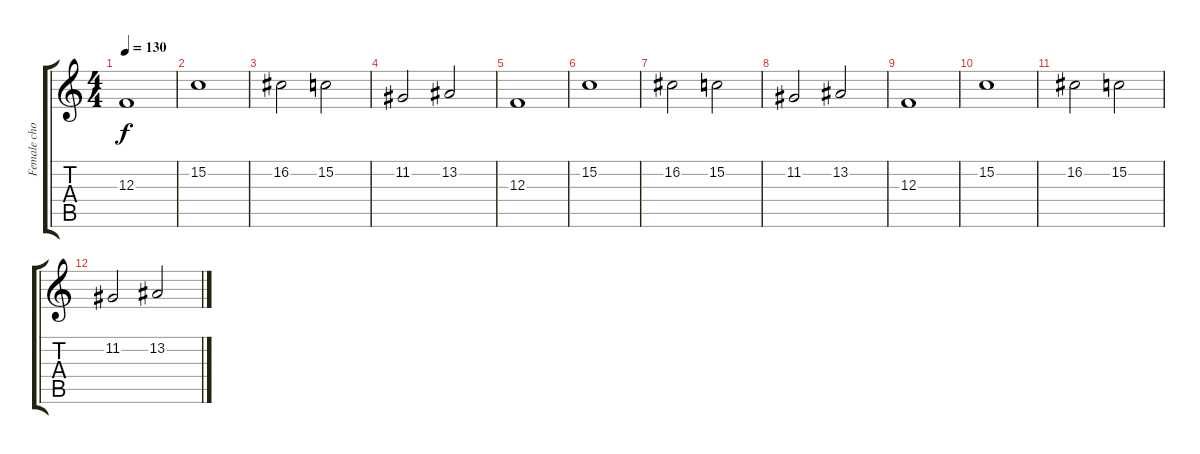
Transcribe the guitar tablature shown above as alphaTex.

\track ("Female choir and Sting Ensemble" "Female cho") {instrument stringensemble1}
\staff {score tabs}
\tuning (D4 A3 F3 C3 G2 D2) {hide}
\ts (4 4)
\tempo 130
\clef g2
\ks c
12.3.1{dy f instrument stringensemble1} |
15.2.1 |
16.2.2 15.2.2 |
11.2.2 13.2.2 |
12.3.1 |
15.2.1 |
16.2.2 15.2.2 |
11.2.2 13.2.2 |
12.3.1 |
15.2.1 |
16.2.2 15.2.2 |
11.2.2 13.2.2
